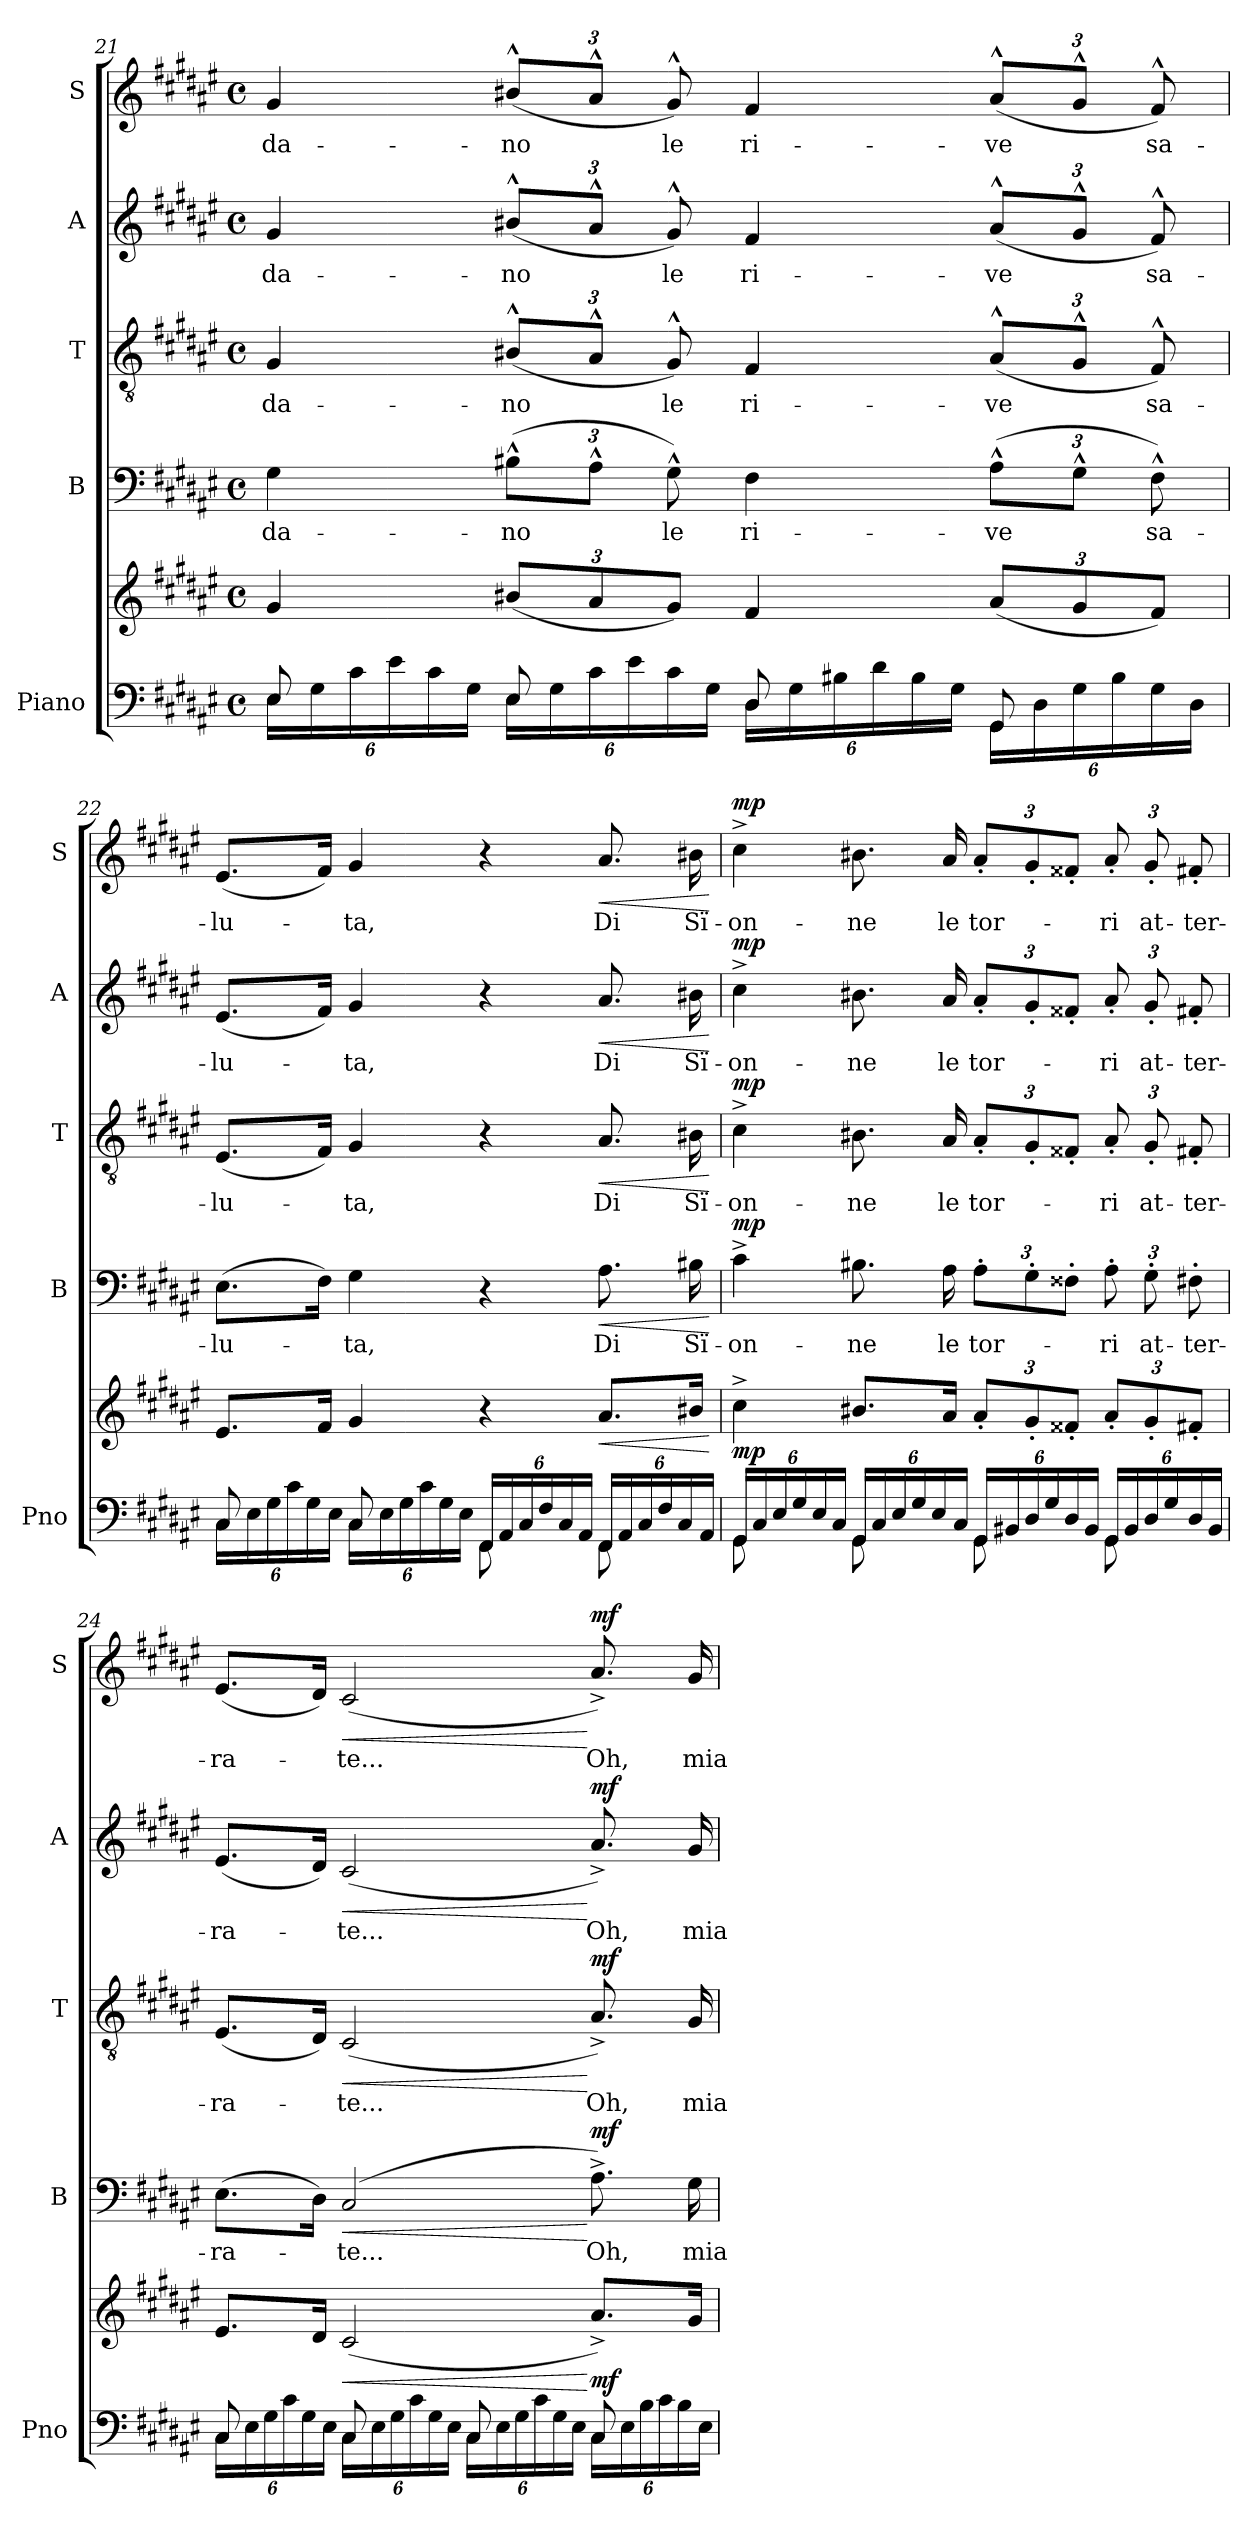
**kern	**kern	**dynam	**kern	**text	**dynam	**kern	**text	**dynam	**kern	**text	**dynam	**kern	**text	**dynam
*part5	*part5	*part5	*part4	*part4	*part4	*part3	*part3	*part3	*part2	*part2	*part2	*part1	*part1	*part1
*staff6	*staff5	*staff5/6	*staff4	*staff4	*staff4	*staff3	*staff3	*staff3	*staff2	*staff2	*staff2	*staff1	*staff1	*staff1
*I"Piano	*	*	*I"B	*	*	*I"T	*	*	*I"A	*	*	*I"S	*	*
*I'Pno	*	*	*I'B	*	*	*I'T	*	*	*I'A	*	*	*I'S	*	*
!!LO:LB:g=z
*clefF4	*clefG2	*	*clefF4	*	*	*clefGv2	*	*	*clefG2	*	*	*clefG2	*	*
*k[f#c#g#d#a#e#]	*k[f#c#g#d#a#e#]	*	*k[f#c#g#d#a#e#]	*	*	*k[f#c#g#d#a#e#]	*	*	*k[f#c#g#d#a#e#]	*	*	*k[f#c#g#d#a#e#]	*	*
*M4/4	*M4/4	*	*M4/4	*	*	*M4/4	*	*	*M4/4	*	*	*M4/4	*	*
*met(c)	*met(c)	*	*met(c)	*	*	*met(c)	*	*	*met(c)	*	*	*met(c)	*	*
=21	=21	=21	=21	=21	=21	=21	=21	=21	=21	=21	=21	=21	=21	=21
*^	*	*	*	*	*	*	*	*	*	*	*	*	*	*
*	*Xbrackettup	*	*	*	*	*	*	*	*	*	*	*	*	*	*
8E#/	24E#\LL	4g#/	.	4G#\	-da-	.	4G#/	-da-	.	4g#/	-da-	.	4g#/	-da-	.
.	24G#\	.	.	.	.	.	.	.	.	.	.	.	.	.	.
.	24c#\	.	.	.	.	.	.	.	.	.	.	.	.	.	.
8ryy	24e#\	.	.	.	.	.	.	.	.	.	.	.	.	.	.
.	24c#\	.	.	.	.	.	.	.	.	.	.	.	.	.	.
.	24G#\JJ	.	.	.	.	.	.	.	.	.	.	.	.	.	.
*	*	*Xbrackettup	*	*Xbrackettup	*	*	*Xbrackettup	*	*	*Xbrackettup	*	*	*Xbrackettup	*	*
8E#/	24E#\LL	(12b#X/L	.	(>12B#X^^\L	-no	.	(>12B#X^^/L	-no	.	(>12b#X^^/L	-no	.	(>12b#X^^/L	-no	.
.	24G#\	.	.	.	.	.	.	.	.	.	.	.	.	.	.
.	24c#\	12a#/	.	12A#^^\J	.	.	12A#^^/J	.	.	12a#^^/J	.	.	12a#^^/J	.	.
8ryy	24e#\	.	.	.	.	.	.	.	.	.	.	.	.	.	.
.	24c#\	12g#/J)	.	12G#^^\)	le	.	12G#^^/)	le	.	12g#^^/)	le	.	12g#^^/)	le	.
.	24G#\JJ	.	.	.	.	.	.	.	.	.	.	.	.	.	.
8D#/	24D#\LL	4f#/	.	4F#\	ri-	.	4F#/	ri-	.	4f#/	ri-	.	4f#/	ri-	.
.	24G#\	.	.	.	.	.	.	.	.	.	.	.	.	.	.
.	24B#X\	.	.	.	.	.	.	.	.	.	.	.	.	.	.
8ryy	24d#\	.	.	.	.	.	.	.	.	.	.	.	.	.	.
.	24B#\	.	.	.	.	.	.	.	.	.	.	.	.	.	.
.	24G#\JJ	.	.	.	.	.	.	.	.	.	.	.	.	.	.
8GG#/	24GG#\LL	(12a#/L	.	(>12A#^^\L	-ve	.	(>12A#^^/L	-ve	.	(>12a#^^/L	-ve	.	(>12a#^^/L	-ve	.
.	24D#\	.	.	.	.	.	.	.	.	.	.	.	.	.	.
.	24G#\	12g#/	.	12G#^^\J	.	.	12G#^^/J	.	.	12g#^^/J	.	.	12g#^^/J	.	.
8ryy	24B#\	.	.	.	.	.	.	.	.	.	.	.	.	.	.
.	24G#\	12f#/J)	.	12F#^^\)	sa-	.	12F#^^/)	sa-	.	12f#^^/)	sa-	.	12f#^^/)	sa-	.
.	24D#\JJ	.	.	.	.	.	.	.	.	.	.	.	.	.	.
=22	=22	=22	=22	=22	=22	=22	=22	=22	=22	=22	=22	=22	=22	=22	=22
8C#/	24C#\LL	8.e#/L	.	(8.E#\L	-lu-	.	(8.E#/L	-lu-	.	(8.e#/L	-lu-	.	(8.e#/L	-lu-	.
.	24E#\	.	.	.	.	.	.	.	.	.	.	.	.	.	.
.	24G#\	.	.	.	.	.	.	.	.	.	.	.	.	.	.
8ryy	24c#\	.	.	.	.	.	.	.	.	.	.	.	.	.	.
.	24G#\	.	.	.	.	.	.	.	.	.	.	.	.	.	.
.	.	16f#/Jk	.	16F#\Jk)	.	.	16F#/Jk)	.	.	16f#/Jk)	.	.	16f#/Jk)	.	.
.	24E#\JJ	.	.	.	.	.	.	.	.	.	.	.	.	.	.
8C#/	24C#\LL	4g#/	.	4G#\	-ta,	.	4G#/	-ta,	.	4g#/	-ta,	.	4g#/	-ta,	.
.	24E#\	.	.	.	.	.	.	.	.	.	.	.	.	.	.
.	24G#\	.	.	.	.	.	.	.	.	.	.	.	.	.	.
8ryy	24c#\	.	.	.	.	.	.	.	.	.	.	.	.	.	.
.	24G#\	.	.	.	.	.	.	.	.	.	.	.	.	.	.
.	24E#\JJ	.	.	.	.	.	.	.	.	.	.	.	.	.	.
24FF#/LL	8FF#\	4r	.	4r	.	.	4r	.	.	4r	.	.	4r	.	.
24AA#/	.	.	.	.	.	.	.	.	.	.	.	.	.	.	.
24C#/	.	.	.	.	.	.	.	.	.	.	.	.	.	.	.
24F#/	8ryy	.	.	.	.	.	.	.	.	.	.	.	.	.	.
24C#/	.	.	.	.	.	.	.	.	.	.	.	.	.	.	.
24AA#/JJ	.	.	.	.	.	.	.	.	.	.	.	.	.	.	.
!	!	!	!LO:HP:b	!	!	!LO:HP:b	!	!	!LO:HP:b	!	!	!LO:HP:b	!	!	!LO:HP:b
24FF#/LL	8FF#\	8.a#/L	<	8.A#\	Di	<	8.A#/	Di	<	8.a#/	Di	<	8.a#/	Di	<
24AA#/	.	.	.	.	.	.	.	.	.	.	.	.	.	.	.
24C#/	.	.	.	.	.	.	.	.	.	.	.	.	.	.	.
24F#/	8ryy	.	.	.	.	.	.	.	.	.	.	.	.	.	.
24C#/	.	.	.	.	.	.	.	.	.	.	.	.	.	.	.
.	.	16b#X/Jk	.	16B#X\	Sï-	.	16B#X\	Sï-	.	16b#X\	Sï-	.	16b#X\	Sï-	.
24AA#/JJ	.	.	.	.	.	.	.	.	.	.	.	.	.	.	.
*v	*v	*	*	*	*	*	*	*	*	*	*	*	*	*	*
.	.	[	.	.	[	.	.	[	.	.	[	.	.	[
!!LO:PB:g=z
=23	=23	=23	=23	=23	=23	=23	=23	=23	=23	=23	=23	=23	=23	=23
*^	*	*	*	*	*	*	*	*	*	*	*	*	*	*
!	!	!	!LO:DY:b	!	!	!LO:DY:a	!	!	!LO:DY:a	!	!	!LO:DY:a	!	!	!LO:DY:a
24GG#/LL	8GG#\	4cc#^\	mp	4c#^\	-on-	mp	4c#^\	-on-	mp	4cc#^\	-on-	mp	4cc#^\	-on-	mp
24C#/	.	.	.	.	.	.	.	.	.	.	.	.	.	.	.
24E#/	.	.	.	.	.	.	.	.	.	.	.	.	.	.	.
24G#/	8ryy	.	.	.	.	.	.	.	.	.	.	.	.	.	.
24E#/	.	.	.	.	.	.	.	.	.	.	.	.	.	.	.
24C#/JJ	.	.	.	.	.	.	.	.	.	.	.	.	.	.	.
24GG#/LL	8GG#\	8.b#X/L	.	8.B#X\	-ne	.	8.B#X\	-ne	.	8.b#X\	-ne	.	8.b#X\	-ne	.
24C#/	.	.	.	.	.	.	.	.	.	.	.	.	.	.	.
24E#/	.	.	.	.	.	.	.	.	.	.	.	.	.	.	.
24G#/	8ryy	.	.	.	.	.	.	.	.	.	.	.	.	.	.
24E#/	.	.	.	.	.	.	.	.	.	.	.	.	.	.	.
.	.	16a#/Jk	.	16A#\	le	.	16A#/	le	.	16a#/	le	.	16a#/	le	.
24C#/JJ	.	.	.	.	.	.	.	.	.	.	.	.	.	.	.
24GG#/LL	8GG#\	12a#'/L	.	12A#'\L	tor-	.	12A#'/L	tor-	.	12a#'/L	tor-	.	12a#'/L	tor-	.
24BB#X/	.	.	.	.	.	.	.	.	.	.	.	.	.	.	.
24D#/	.	12g#'/	.	12G#'\	.	.	12G#'/	.	.	12g#'/	.	.	12g#'/	.	.
24G#/	8ryy	.	.	.	.	.	.	.	.	.	.	.	.	.	.
24D#/	.	12f##X'/J	.	12F##X'\J	.	.	12F##X'/J	.	.	12f##X'/J	.	.	12f##X'/J	.	.
24BB#/JJ	.	.	.	.	.	.	.	.	.	.	.	.	.	.	.
24GG#/LL	8GG#\	12a#'/L	.	12A#'\	-ri	.	12A#'/	-ri	.	12a#'/	-ri	.	12a#'/	-ri	.
24BB#/	.	.	.	.	.	.	.	.	.	.	.	.	.	.	.
24D#/	.	12g#'/	.	12G#'\	at-	.	12G#'/	at-	.	12g#'/	at-	.	12g#'/	at-	.
24G#/	8ryy	.	.	.	.	.	.	.	.	.	.	.	.	.	.
24D#/	.	12f#X'/J	.	12F#X'\	-ter-	.	12F#X'/	-ter-	.	12f#X'/	-ter-	.	12f#X'/	-ter-	.
24BB#/JJ	.	.	.	.	.	.	.	.	.	.	.	.	.	.	.
=24	=24	=24	=24	=24	=24	=24	=24	=24	=24	=24	=24	=24	=24	=24	=24
8C#/	24C#\LL	8.e#/L	.	(8.E#\L	-ra-	.	(8.E#/L	-ra-	.	(8.e#/L	-ra-	.	(8.e#/L	-ra-	.
.	24E#\	.	.	.	.	.	.	.	.	.	.	.	.	.	.
.	24G#\	.	.	.	.	.	.	.	.	.	.	.	.	.	.
8ryy	24c#\	.	.	.	.	.	.	.	.	.	.	.	.	.	.
.	24G#\	.	.	.	.	.	.	.	.	.	.	.	.	.	.
.	.	16d#/Jk	.	16D#\Jk)	.	.	16D#/Jk)	.	.	16d#/Jk)	.	.	16d#/Jk)	.	.
.	24E#\JJ	.	.	.	.	.	.	.	.	.	.	.	.	.	.
!	!	!	!LO:HP:b	!	!	!LO:HP:b	!	!	!LO:HP:b	!	!	!LO:HP:b	!	!	!LO:HP:b
8C#/	24C#\LL	(2c#/	<	(2C#/	-te...	<	(2C#/	-te...	<	(2c#/	-te...	<	(2c#/	-te...	<
.	24E#\	.	.	.	.	.	.	.	.	.	.	.	.	.	.
.	24G#\	.	.	.	.	.	.	.	.	.	.	.	.	.	.
8ryy	24c#\	.	.	.	.	.	.	.	.	.	.	.	.	.	.
.	24G#\	.	.	.	.	.	.	.	.	.	.	.	.	.	.
.	24E#\JJ	.	.	.	.	.	.	.	.	.	.	.	.	.	.
8C#/	24C#\LL	.	.	.	.	.	.	.	.	.	.	.	.	.	.
.	24E#\	.	.	.	.	.	.	.	.	.	.	.	.	.	.
.	24G#\	.	.	.	.	.	.	.	.	.	.	.	.	.	.
8ryy	24c#\	.	.	.	.	.	.	.	.	.	.	.	.	.	.
.	24G#\	.	.	.	.	.	.	.	.	.	.	.	.	.	.
.	24E#\JJ	.	.	.	.	.	.	.	.	.	.	.	.	.	.
!	!	!	!LO:DY:n=1:b	!	!	!LO:DY:n=1:a	!	!	!LO:DY:n=1:a	!	!	!LO:DY:n=1:a	!	!	!LO:DY:n=1:a
8C#/	24C#\LL	8.a#^/L)	[ mf	8.A#^\)	Oh,	[ mf	8.A#^/)	Oh,	[ mf	8.a#^/)	Oh,	[ mf	8.a#^/)	Oh,	[ mf
.	24E#\	.	.	.	.	.	.	.	.	.	.	.	.	.	.
.	24B\	.	.	.	.	.	.	.	.	.	.	.	.	.	.
8ryy	24c#\	.	.	.	.	.	.	.	.	.	.	.	.	.	.
.	24B\	.	.	.	.	.	.	.	.	.	.	.	.	.	.
.	.	16g#/Jk	.	16G#\	mia	.	16G#/	mia	.	16g#/	mia	.	16g#/	mia	.
.	24E#\JJ	.	.	.	.	.	.	.	.	.	.	.	.	.	.
*v	*v	*	*	*	*	*	*	*	*	*	*	*	*	*	*
=	=	=	=	=	=	=	=	=	=	=	=	=	=	=
*-	*-	*-	*-	*-	*-	*-	*-	*-	*-	*-	*-	*-	*-	*-
